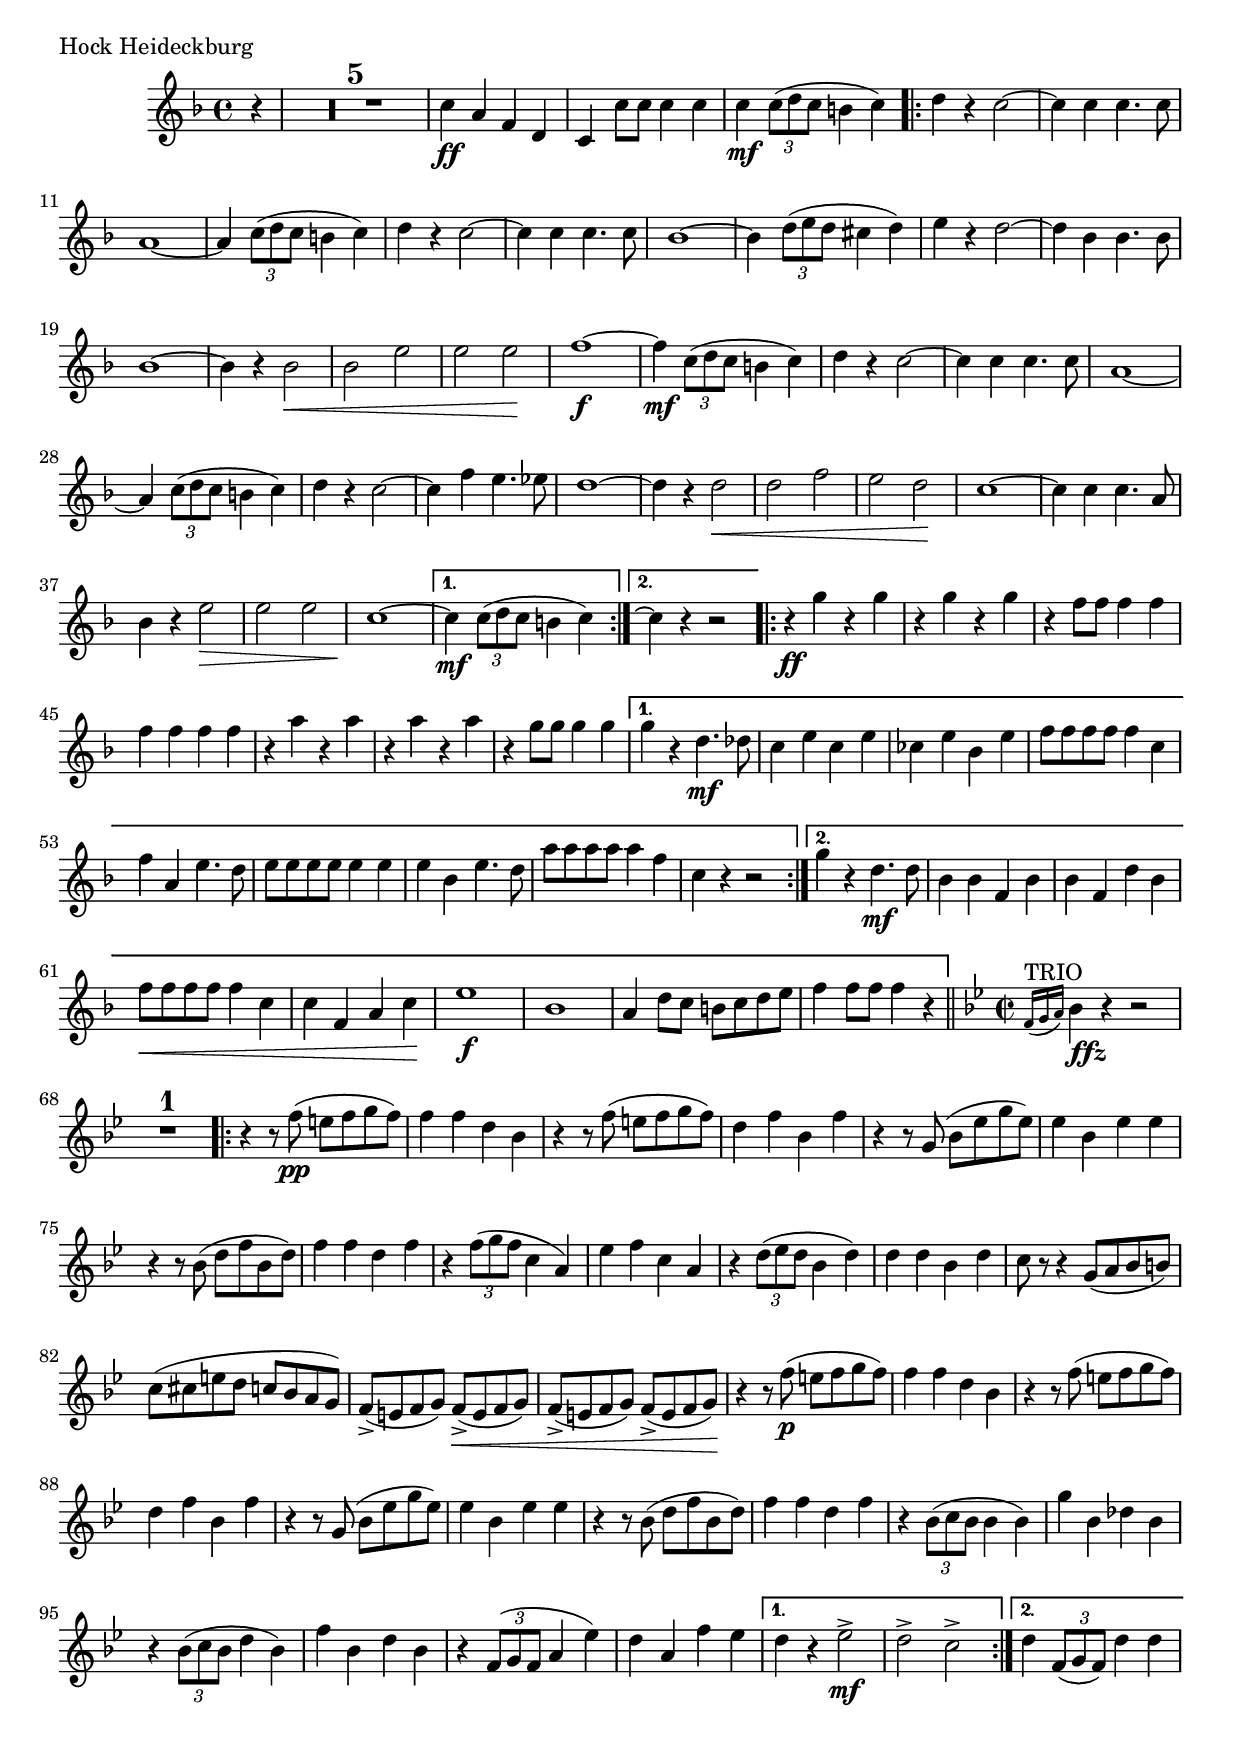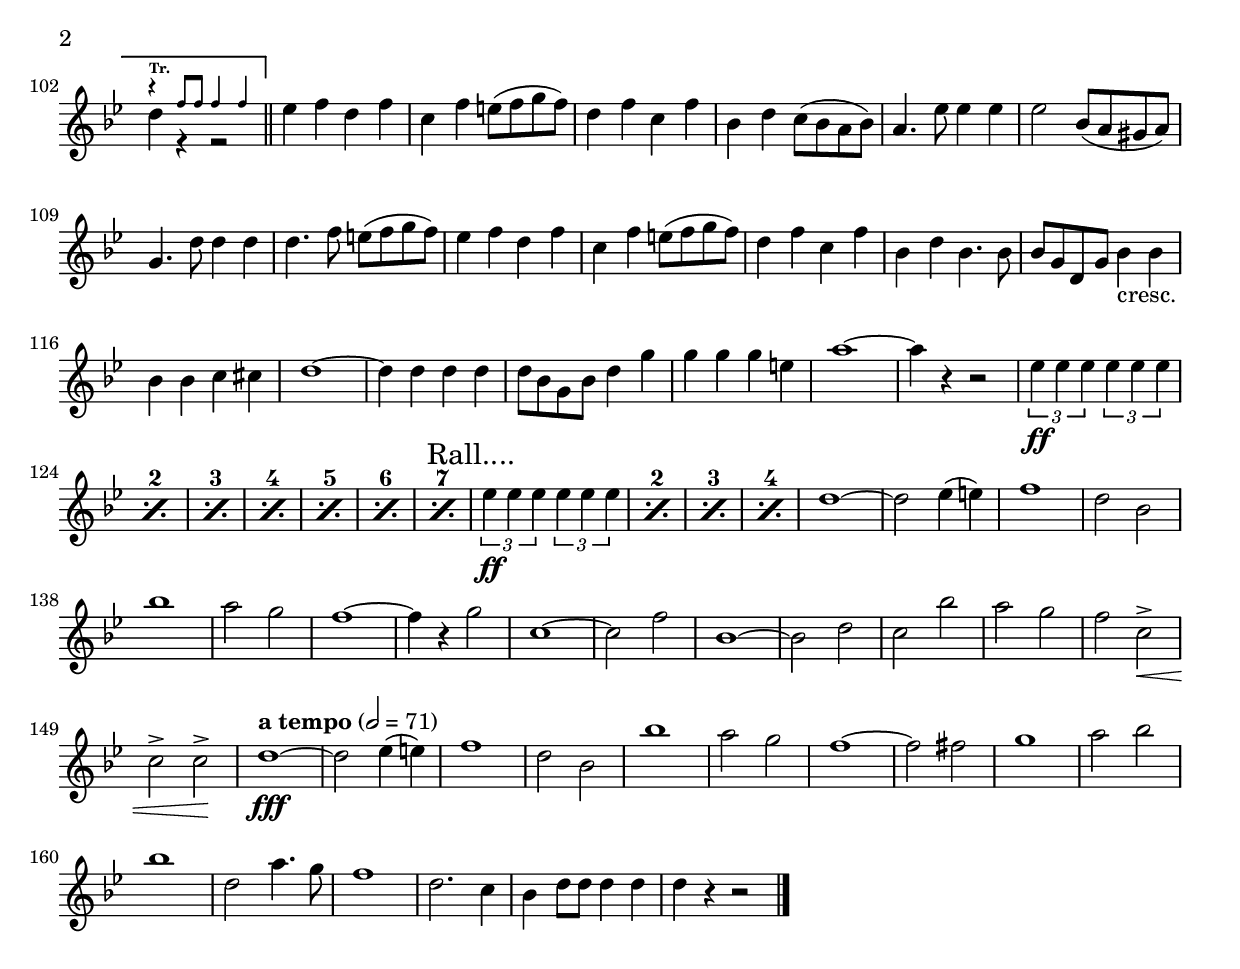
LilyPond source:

\version "2.16.0"
% When ready to include in collection: 1. Comment paper.
% 				       2. Create include file of relative and
%					  header.
#(allow-volta-hook "||")
%Comment out from here
%{
#(ly:set-option 'point-and-click #t)
#(set-default-paper-size "a4" 'portrait)
#(set-global-staff-size 15) % set staff-size when ready to print

\include "Marsch_format.ly"

%...to here
%}
  \score {

    % Svenska Polisens Marscher: 1. Hock Heideckburg    
    \relative c'' { 
    	    \key f \major \time 4/4 
    	    \compressFullBarRests
    	    \set Score.markFormatter = #format-mark-box-letters
    \partial 4*1
    r4 R1*5  | % 
    c4\ff a f d      | % 6
    c c'8 c c4 c      | % 7
    c \mf \times 2/3{c8( d c  } b4 c)      | % 8
    
    \repeat volta 2 {
    	    d r c2~      | % 9
    	    c4 c c4. c8
    	    a1~      | % 11
    	    a4 \times 2/3{c8( d c  } b4 c)      | % 12
    	    d r c2~      | % 13
    	    c4 c c4. c8      | % 14
    	    bes1~      | % 15
    	    bes4 \times 2/3{d8( e d  } cis4 d)      | % 16
    	    e r d2~      | % 17
    	    d4 bes bes4. bes8      | % 18
    	    bes1~      | % 19
    	    bes4 r bes2 \<      | % 20
    	    bes e      | % 21
    	    e e \!      | % 22
    	    f1~ \f      | % 23
    	    f4 \mf \times 2/3{c8( d c  } b4 c)      | % 24
    	    d r c2~      | % 25
    	    c4 c c4. c8      | % 26
    	    a1~      | % 27
    	    a4 \times 2/3{c8( d c  } b4 c)      | % 28
    	    d r c2~      | % 29
    	    c4 f e4. ees8      | % 30
    	    d1~      | % 31
    	    d4 r d2 \<      | % 32
    	    d f      | % 33
    	    e d \!      | % 34
    	    c1~      | % 35
    	    c4 c c4. a8      | % 36
    	    bes4 r e2 \>      | % 37
    	    e e      | % 38
    	    c1~ \!      | % 39
    } % end repeat
    \alternative {
    	    {c4 \mf \times 2/3{c8( d c  } b4 c) |} %40
    	    {c\repeatTie  r r2 |}	 %41
    } % end alternatives
    
    \repeat volta 2 { %startrep 
    	    r4 \ff g' r g | % 42
    	    r4 g r g	| % 43
    	    r4 f8 f f4 f      | % 44
    	    f f f f      | % 45
    	    r a r a      | % 46
    	    r a r a      | % 47
    	    r g8 g g4 g      | % 48
    } % end repeat
    \alternative {
    	    {g r d4. \mf des8      | % 49
    	    c4 e c e		| %50
    	    ces4 e bes e      | % 51
    	    f8 f f f f4 c      | % 52
    	    f a, e'4. d8      | % 53
    	    e e e e e4 e      | % 54
    	    e bes e4. d8      | % 55
    	    a' a a a a4 f      | % 56
    	    c r r2      | % 57
    	    }
    	    {g'4 r d4. \mf d8      | % 58
    	    bes4 bes f bes 	| %59
    	    bes4 f d' bes      | % 60
    	    f'8 \< f f f f4 c      | % 61
    	    c f, a c \!      | % 62
    	    e1 \f      | % 63
    	    bes      | % 64
    	    a4 d8 c b c d e      | % 65
    	    f4 f8 f f4 r      | % 66
   	    \bar "||" }  	    
    } % end alternatives
    
    \time 2/2 \key bes \major
    \grace{\stemUp f,16^\markup {\upright  "TRIO"} [( g a ) ]  } 
    \stemNeutral bes4_\markup{\dynamic ffz} r4 r2      | % 67
    R1^\markup{\normalsize\number 1}	 | % 68
    
    \repeat volta 2 { %startrep
    	    r4 r8 f'( \pp e f g f)      | % 69
    	    f4 f d bes    | % 70
    	    r4 r8 f'( e f g f)      | % 71
    	    d4 f bes, f'      | % 72
    	    r r8 g,( bes ees g ees)      | % 73
    	    ees4 bes ees ees      | % 74
    	    r r8 bes( d f bes, d)      | % 75
    	    f4 f d f      | % 76
    	    r \times 2/3{f8( g f  } c4 a)      | % 77
    	    ees' f c a      | % 78
    	    r \times 2/3{d8( ees d  } bes4 d)      | % 79
    	    d d bes d      | % 80
    	    c8 r r4 g8( a bes b)      | % 81
    	    c( cis e d c bes a g)      | % 82
    	    f-> ( e f g) f-> ( \< e f g)      | % 83
    	    f-> ( e f g) f-> ( e f g) \!      | % 84
    	    r4 r8 f'( \p e f g f)      | % 85
    	    f4 f d bes      | % 86
    	    r r8 f'( e f g f)      | % 87
    	    d4 f bes, f'      | % 88
    	    r r8 g,( bes ees g ees)      | % 89
    	    ees4 bes ees ees      | % 90
    	    r r8 bes( d f bes, d)      | % 91
    	    f4 f d f      | % 92
    	    r \times 2/3{bes,8( c bes  } bes4 bes)      | % 93
    	    g' bes, des bes      | % 94
    	    r \times 2/3{bes8( c bes  } d4 bes)      | % 95
    	    f' bes, d bes      | % 96
    	    r \times 2/3{f8( g f  } a4 ees')      | % 97
    	    d a f' ees      | % 98    
    } % end repeat
    \alternative{
    	    {d r ees2->  \mf      | % 99
    	    d->  c->	|} % 100
    	    {d4 \times 2/3{f,8( g f)  } d'4 d      | % 101
    	    <<{\set fontSize = #-4  % make note heads smaller
    	       r4^\markup {\bold {Tr.}} f8 f f4 f  | % 102
    	       \unset fontSize } % return to default size
    	    \\
    		{d4 r r2 \bar "||"} >>
    	    }
    } %close alternatives
    
    ees4 f d f      | % 103
    c f e8( f g f)  | % 104
    d4 f c f      | % 105
    bes, d c8( bes a bes)      | % 106
    a4. ees'8 ees4 ees      | % 107
    ees2 bes8( a gis a)      | % 108
    g4. d'8 d4 d      | % 109
    d4. f8 e( f g f)      | % 110
    ees4 f d f      | % 111
    c f e8( f g f)      | % 112
    d4 f c f      | % 113
    bes, d bes4. bes8      | % 114
    bes g d g bes4 _\markup{"cresc."} bes      | % 115
    bes bes c cis      | % 116
    d1~      | % 117
    d4 d d d      | % 118
    d8 bes g bes d4 g      | % 119
    g g g e      | % 120
    a1~      | % 121
    a4 r r2      | % 122
    \set countPercentRepeats = ##t
    \repeat percent 7
    {\times 2/3{ees4 \ff ees ees  }  \times 2/3{ees ees ees  }      |} % 129
    \mark "Rall...."
    \repeat percent 4
    {\times 2/3{ees4 \ff ees ees  }  \times 2/3{ees ees ees  }      |} % 133
    d1~      | % 134
    d2 ees4( e)      | % 135
    f1      | % 136
    d2 bes      | % 137
    bes'1      | % 138
    a2 g      | % 139
    f1~      | % 140
    f4 r g2      | % 141
    c,1~      | % 142
    c2 f      | % 142
    bes,1~      | % 144
    bes2 d      | % 145
    c bes'      | % 146
    a g      | % 147
    f c->  \<      | % 148
    c->  c->  \!      | % 149
    \tempo "a tempo" 2 = 71  d1~ \fff      | % 150
    d2 ees4( e)      | % 151
    f1      | % 152
    d2 bes      | % 153
    bes'1      | % 154
    a2 g      | % 155
    f1~      | % 156
    f2 fis      | % 157
    g1      | % 158
    a2 bes      | % 159
    bes1      | % 160
    d,2 a'4. g8      | % 161
    f1      | % 162
    d2. c4      | % 163
    bes d8 d d4 d      | % 164
    d r r2 \bar "|."    
    
    }%end relative
    \header {
    	    piece = "Hock Heideckburg"
    	    composer = "R. Herzer Op10"
    	}
    	\layout {ragged-last = ##t
    	}
  }%end score
